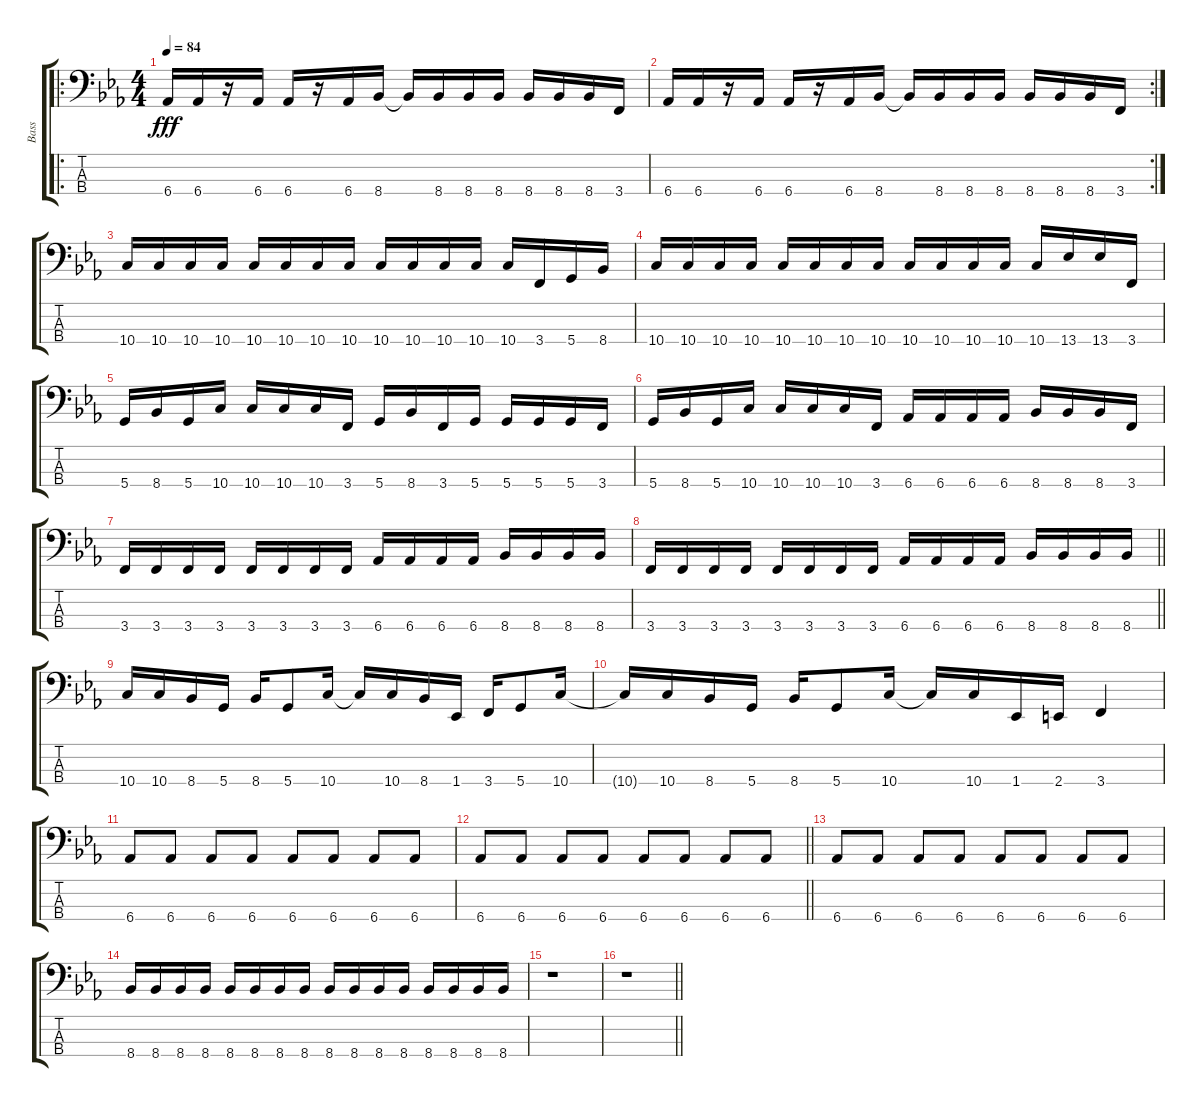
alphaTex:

\track ("Bass" "Bass") {instrument electricbassfinger}
\staff {score tabs}
\tuning (G2 D2 A1 D1) {hide}
\ro
\ts (4 4)
\tempo 84
\clef f4
\ks eb
6.4.16{dy fff instrument electricbassfinger} 6.4.16 r.16 6.4.16 6.4.16 r.16 6.4.16 8.4.16 8.4{t}.16 8.4.16 8.4.16 8.4.16 8.4.16 8.4.16 8.4.16 3.4.16 |
\rc 2
6.4.16 6.4.16 r.16 6.4.16 6.4.16 r.16 6.4.16 8.4.16 8.4{t}.16 8.4.16 8.4.16 8.4.16 8.4.16 8.4.16 8.4.16 3.4.16 |
10.4.16 10.4.16 10.4.16 10.4.16 10.4.16 10.4.16 10.4.16 10.4.16 10.4.16 10.4.16 10.4.16 10.4.16 10.4.16 3.4.16 5.4.16 8.4.16 |
10.4.16 10.4.16 10.4.16 10.4.16 10.4.16 10.4.16 10.4.16 10.4.16 10.4.16 10.4.16 10.4.16 10.4.16 10.4.16 13.4.16 13.4.16 3.4.16 |
5.4.16 8.4.16 5.4.16 10.4.16 10.4.16 10.4.16 10.4.16 3.4.16 5.4.16 8.4.16 3.4.16 5.4.16 5.4.16 5.4.16 5.4.16 3.4.16 |
5.4.16 8.4.16 5.4.16 10.4.16 10.4.16 10.4.16 10.4.16 3.4.16 6.4.16 6.4.16 6.4.16 6.4.16 8.4.16 8.4.16 8.4.16 3.4.16 |
3.4.16 3.4.16 3.4.16 3.4.16 3.4.16 3.4.16 3.4.16 3.4.16 6.4.16 6.4.16 6.4.16 6.4.16 8.4.16 8.4.16 8.4.16 8.4.16 |
\barLineRight lightlight
3.4.16 3.4.16 3.4.16 3.4.16 3.4.16 3.4.16 3.4.16 3.4.16 6.4.16 6.4.16 6.4.16 6.4.16 8.4.16 8.4.16 8.4.16 8.4.16 |
10.4.16 10.4.16 8.4.16 5.4.16 8.4.16 5.4.8 10.4.16 10.4{t}.16 10.4.16 8.4.16 1.4.16 3.4.16 5.4.8 10.4.16 |
10.4{t}.16 10.4.16 8.4.16 5.4.16 8.4.16 5.4.8 10.4.16 10.4{t}.16 10.4.16 1.4.16 2.4.16 3.4.4 |
6.4.8 6.4.8 6.4.8 6.4.8 6.4.8 6.4.8 6.4.8 6.4.8 |
\barLineRight lightlight
6.4.8 6.4.8 6.4.8 6.4.8 6.4.8 6.4.8 6.4.8 6.4.8 |
6.4.8 6.4.8 6.4.8 6.4.8 6.4.8 6.4.8 6.4.8 6.4.8 |
8.4.16 8.4.16 8.4.16 8.4.16 8.4.16 8.4.16 8.4.16 8.4.16 8.4.16 8.4.16 8.4.16 8.4.16 8.4.16 8.4.16 8.4.16 8.4.16 |
r.1 |
\barLineRight lightlight
r.1
